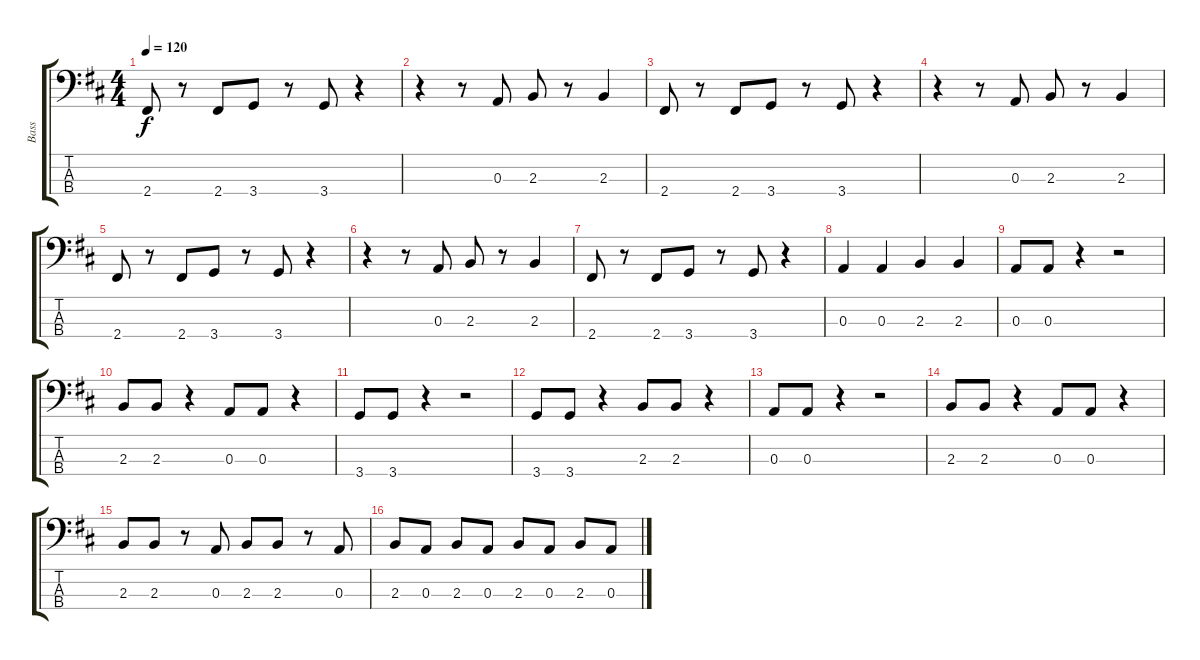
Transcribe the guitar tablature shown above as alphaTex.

\track ("Bass" "Bass") {instrument electricbasspick}
\staff {score tabs}
\tuning (G2 D2 A1 E1) {hide}
\ts (4 4)
\tempo 120
\clef f4
\ks d
2.4.8{dy f} r.8 2.4.8 3.4.8 r.8 3.4.8 r.4 |
r.4 r.8 0.3.8 2.3.8 r.8 2.3.4 |
2.4.8 r.8 2.4.8 3.4.8 r.8 3.4.8 r.4 |
r.4 r.8 0.3.8 2.3.8 r.8 2.3.4 |
2.4.8 r.8 2.4.8 3.4.8 r.8 3.4.8 r.4 |
r.4 r.8 0.3.8 2.3.8 r.8 2.3.4 |
2.4.8 r.8 2.4.8 3.4.8 r.8 3.4.8 r.4 |
0.3.4 0.3.4 2.3.4 2.3.4 |
0.3.8 0.3.8 r.4 r.2 |
2.3.8 2.3.8 r.4 0.3.8 0.3.8 r.4 |
3.4.8 3.4.8 r.4 r.2 |
3.4.8 3.4.8 r.4 2.3.8 2.3.8 r.4 |
0.3.8 0.3.8 r.4 r.2 |
2.3.8 2.3.8 r.4 0.3.8 0.3.8 r.4 |
2.3.8 2.3.8 r.8 0.3.8 2.3.8 2.3.8 r.8 0.3.8 |
2.3.8 0.3.8 2.3.8 0.3.8 2.3.8 0.3.8 2.3.8 0.3.8
